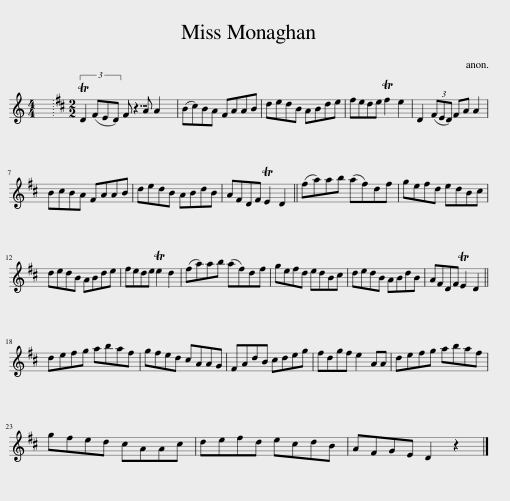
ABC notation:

X:1
L:1/8
M:4/4
I:linebreak $
K:C
V:1 treble
V:1
 x8 |[K:D][M:2/2] (3:2:4TD2 (FED) F A A2 x/24 | (Bc)BA FAAB | dedB ABde | fede Tf2 e2 | %5
 D2 (3(FED) FA A2 |$ BcBA FAAB | dedB ABdB | AFDF TE2 D2 || (fa)ab (af)df | %10
 gefd edBc |$ dedB ABde | fede Te2 d2 | (fa)ab (af)df | gefd edBc | %15
 dedB ABdB | AFDF TE2 D2 ||$ defg abaf | gfed cAAG | FAdB cdeg | %20
 fdgf e2 AA | defg abaf |$ gfed cAAc | defd ecdB | AFGE D2 z2 |] %25
